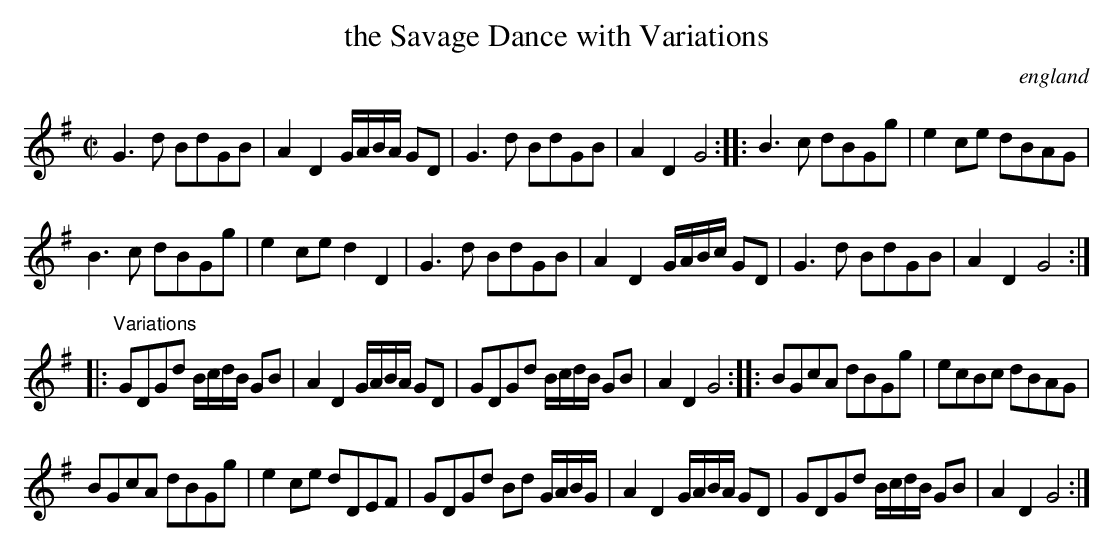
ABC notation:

X:1
T:the Savage Dance with Variations
O:england
M:C|
K:G
G3d BdGB| A2D2 G/A/B/A/ GD| \
G3d BdGB| A2D2 G4::\
B3c dBGg| e2ce dBAG|
B3c dBGg| e2ce d2D2|\
G3d BdGB| A2D2 G/A/B/c/ GD| \
G3d BdGB| A2D2 G4::
"Variations" GDGd B/c/d/B/ GB| A2D2 G/A/B/A/ GD|\
GDGd B/c/d/B/ GB| A2D2 G4::\
BGcA dBGg| ecBc dBAG|
BGcA dBGg| e2ce dDEF|\
GDGd Bd G/A/B/G/| A2D2 G/A/B/A/ GD|\
GDGd B/c/d/B/ GB| A2D2 G4:|
